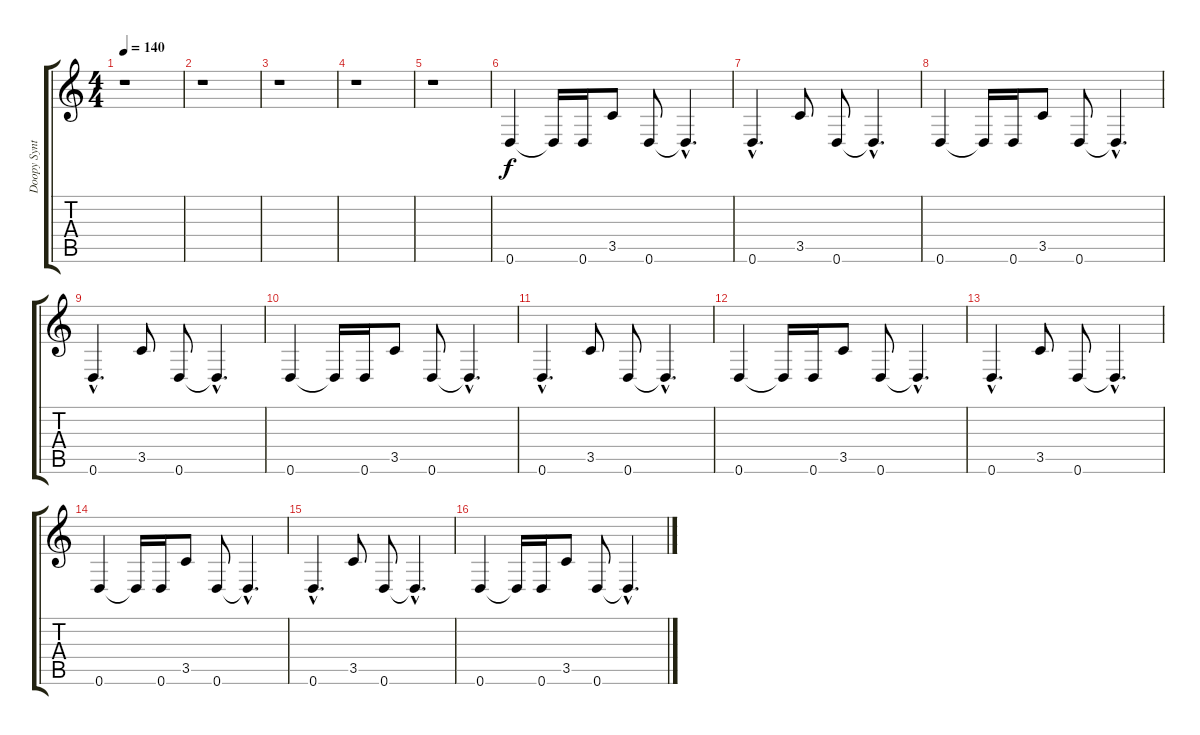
\track ("Doopy Synth" "Doopy Synt") {instrument synthbass1}
\staff {score tabs}
\tuning (E4 B3 G3 D3 A2 D2) {hide}
\ts (4 4)
\tempo 140
\clef g2
\ks c
r.1{dy f} |
r.1 |
r.1 |
r.1 |
r.1 |
0.6.4{volume 16 instrument electricguitarclean} 0.6{t}.16 0.6.16 3.5.8 0.6.8 0.6{hac t}.4{d} |
0.6{hac}.4{d} 3.5.8 0.6.8 0.6{hac t}.4{d} |
0.6.4 0.6{t}.16 0.6.16 3.5.8 0.6.8 0.6{hac t}.4{d} |
0.6{hac}.4{d} 3.5.8 0.6.8 0.6{hac t}.4{d} |
0.6.4 0.6{t}.16 0.6.16 3.5.8 0.6.8 0.6{hac t}.4{d} |
0.6{hac}.4{d} 3.5.8 0.6.8 0.6{hac t}.4{d} |
0.6.4 0.6{t}.16 0.6.16 3.5.8 0.6.8 0.6{hac t}.4{d} |
0.6{hac}.4{d} 3.5.8 0.6.8 0.6{hac t}.4{d} |
0.6.4 0.6{t}.16 0.6.16 3.5.8 0.6.8 0.6{hac t}.4{d} |
0.6{hac}.4{d} 3.5.8 0.6.8 0.6{hac t}.4{d} |
0.6.4 0.6{t}.16 0.6.16 3.5.8 0.6.8 0.6{hac t}.4{d}
